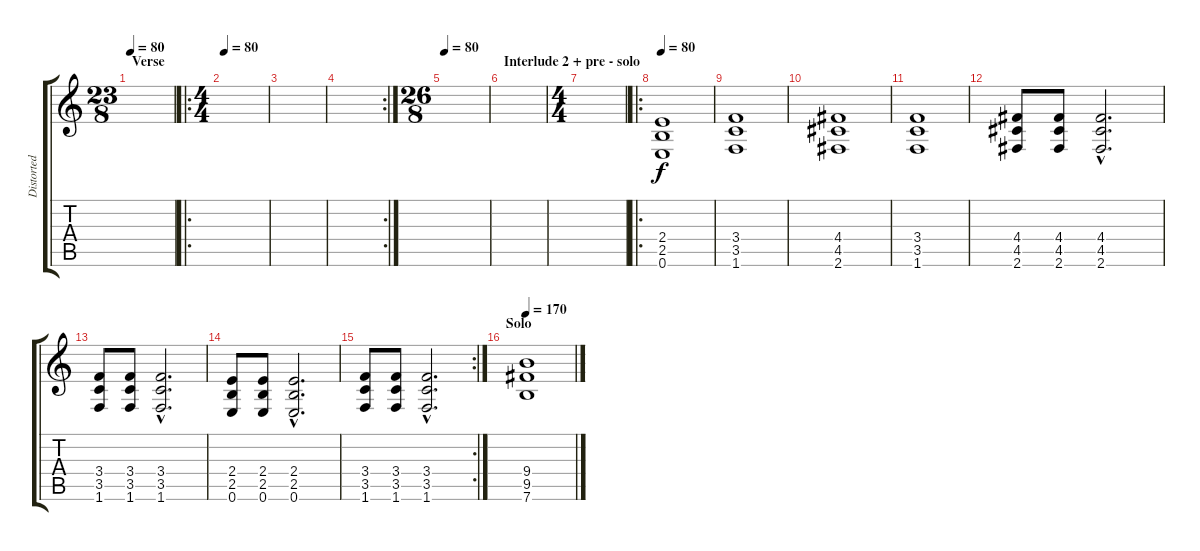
\track ("Distorted Rhytm" "Distorted ") {instrument distortionguitar}
\staff {score tabs}
\tuning (E4 B3 G3 D3 A2 E2) {hide}
\ts (23 8)
\section ("" "Verse")
\tempo 80
\clef g2
\ks c
|
\ro
\ts (4 4)
\tempo 80
|
|
\rc 2
|
\ts (26 8)
\tempo 80
|
\section ("" "Interlude 2 + pre - solo")
|
\ts (4 4)
|
\ro
\tempo 80
(2.4 2.5 0.6).1 |
(3.4 3.5 1.6).1 |
(4.4 4.5 2.6).1 |
(3.4 3.5 1.6).1 |
(4.4 4.5 2.6).8 (4.4 4.5 2.6).8 (4.4{hac} 4.5{hac} 2.6{hac}).2{d} |
(3.4 3.5 1.6).8 (3.4 3.5 1.6).8 (3.4{hac} 3.5{hac} 1.6{hac}).2{d} |
(2.4 2.5 0.6).8 (2.4 2.5 0.6).8 (2.4{hac} 2.5{hac} 0.6{hac}).2{d} |
\rc 2
(3.4 3.5 1.6).8 (3.4 3.5 1.6).8 (3.4{hac} 3.5{hac} 1.6{hac}).2{d} |
\section ("" "Solo")
\tempo 170
(9.4 9.5 7.6).1
